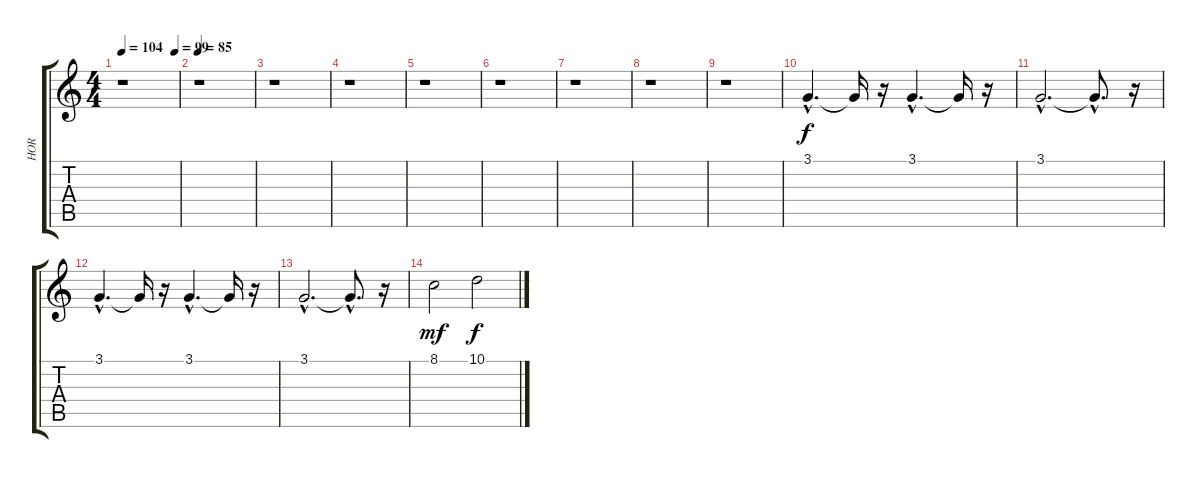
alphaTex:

\track ("HOR" "HOR") {instrument synthvoice}
\staff {score tabs}
\tuning (E4 B3 G3 D3 A2 E2) {hide}
\ts (4 4)
\tempo 104
\tempo (99 0.9375)
\tempo 104
\clef g2
\ks c
r.1{dy f instrument synthvoice} |
\tempo 85
r.1 |
r.1 |
r.1 |
r.1 |
r.1 |
r.1 |
r.1 |
r.1 |
3.1{hac}.4{d} 3.1{t}.16 r.16 3.1{hac}.4{d} 3.1{t}.16 r.16 |
3.1{hac}.2{d} 3.1{hac t}.8{d} r.16 |
3.1{hac}.4{d} 3.1{t}.16 r.16 3.1{hac}.4{d} 3.1{t}.16 r.16 |
3.1{hac}.2{d} 3.1{hac t}.8{d} r.16 |
8.1.2{dy mf} 10.1.2{dy f}
